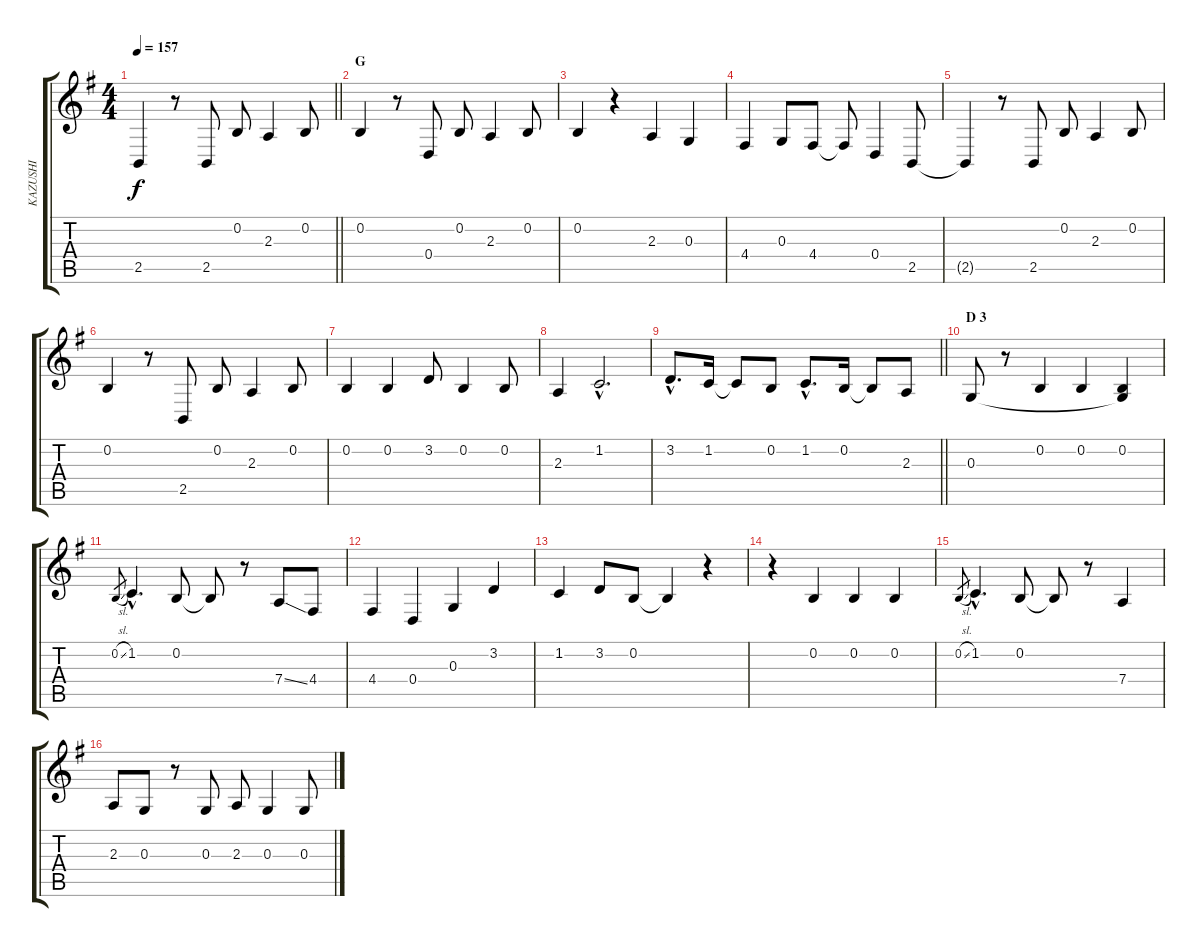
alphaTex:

\track ("KAZUSHI" "KAZUSHI") {instrument oboe}
\staff {score tabs}
\tuning (E4 B3 G3 D3 A2 E2) {hide}
\ts (4 4)
\tempo 157
\clef g2
\barLineRight lightlight
\ks g
2.5{t}.4{dy f} r.8 2.5.8 0.2.8 2.3.4 0.2.8 |
\section ("" "G")
0.2.4 r.8 0.4.8 0.2.8 2.3.4 0.2.8 |
0.2.4 r.4 2.3.4 0.3.4 |
4.4.4 0.3.8 4.4.8 4.4{t}.8 0.4.4 2.5.8 |
2.5{t}.4 r.8 2.5.8 0.2.8 2.3.4 0.2.8 |
0.2.4 r.8 2.5.8 0.2.8 2.3.4 0.2.8 |
0.2.4 0.2.4 3.2.8 0.2.4 0.2.8 |
2.3.4 1.2{hac}.2{d} |
\barLineRight lightlight
3.2{hac}.8{d} 1.2.16 1.2{t}.8 0.2.8 1.2{hac}.8{d} 0.2.16 0.2{t}.8 2.3.8 |
\section ("" "D 3")
0.3.8 r.8 0.2.4 0.2.4 (0.2 0.3{t}).4 |
0.2{sl}.8{gr} 1.2{hac}.4{d} 0.2.8 0.2{t}.8 r.8 7.4{ss}.8 4.4.8 |
4.4.4 0.4.4 0.3.4 3.2.4 |
1.2.4 3.2.8 0.2.8 0.2{t}.4 r.4 |
r.4 0.2.4 0.2.4 0.2.4 |
0.2{sl}.8{gr} 1.2{hac}.4{d} 0.2.8 0.2{t}.8 r.8 7.4.4 |
2.3.8 0.3.8 r.8 0.3.8 2.3.8 0.3.4 0.3.8
